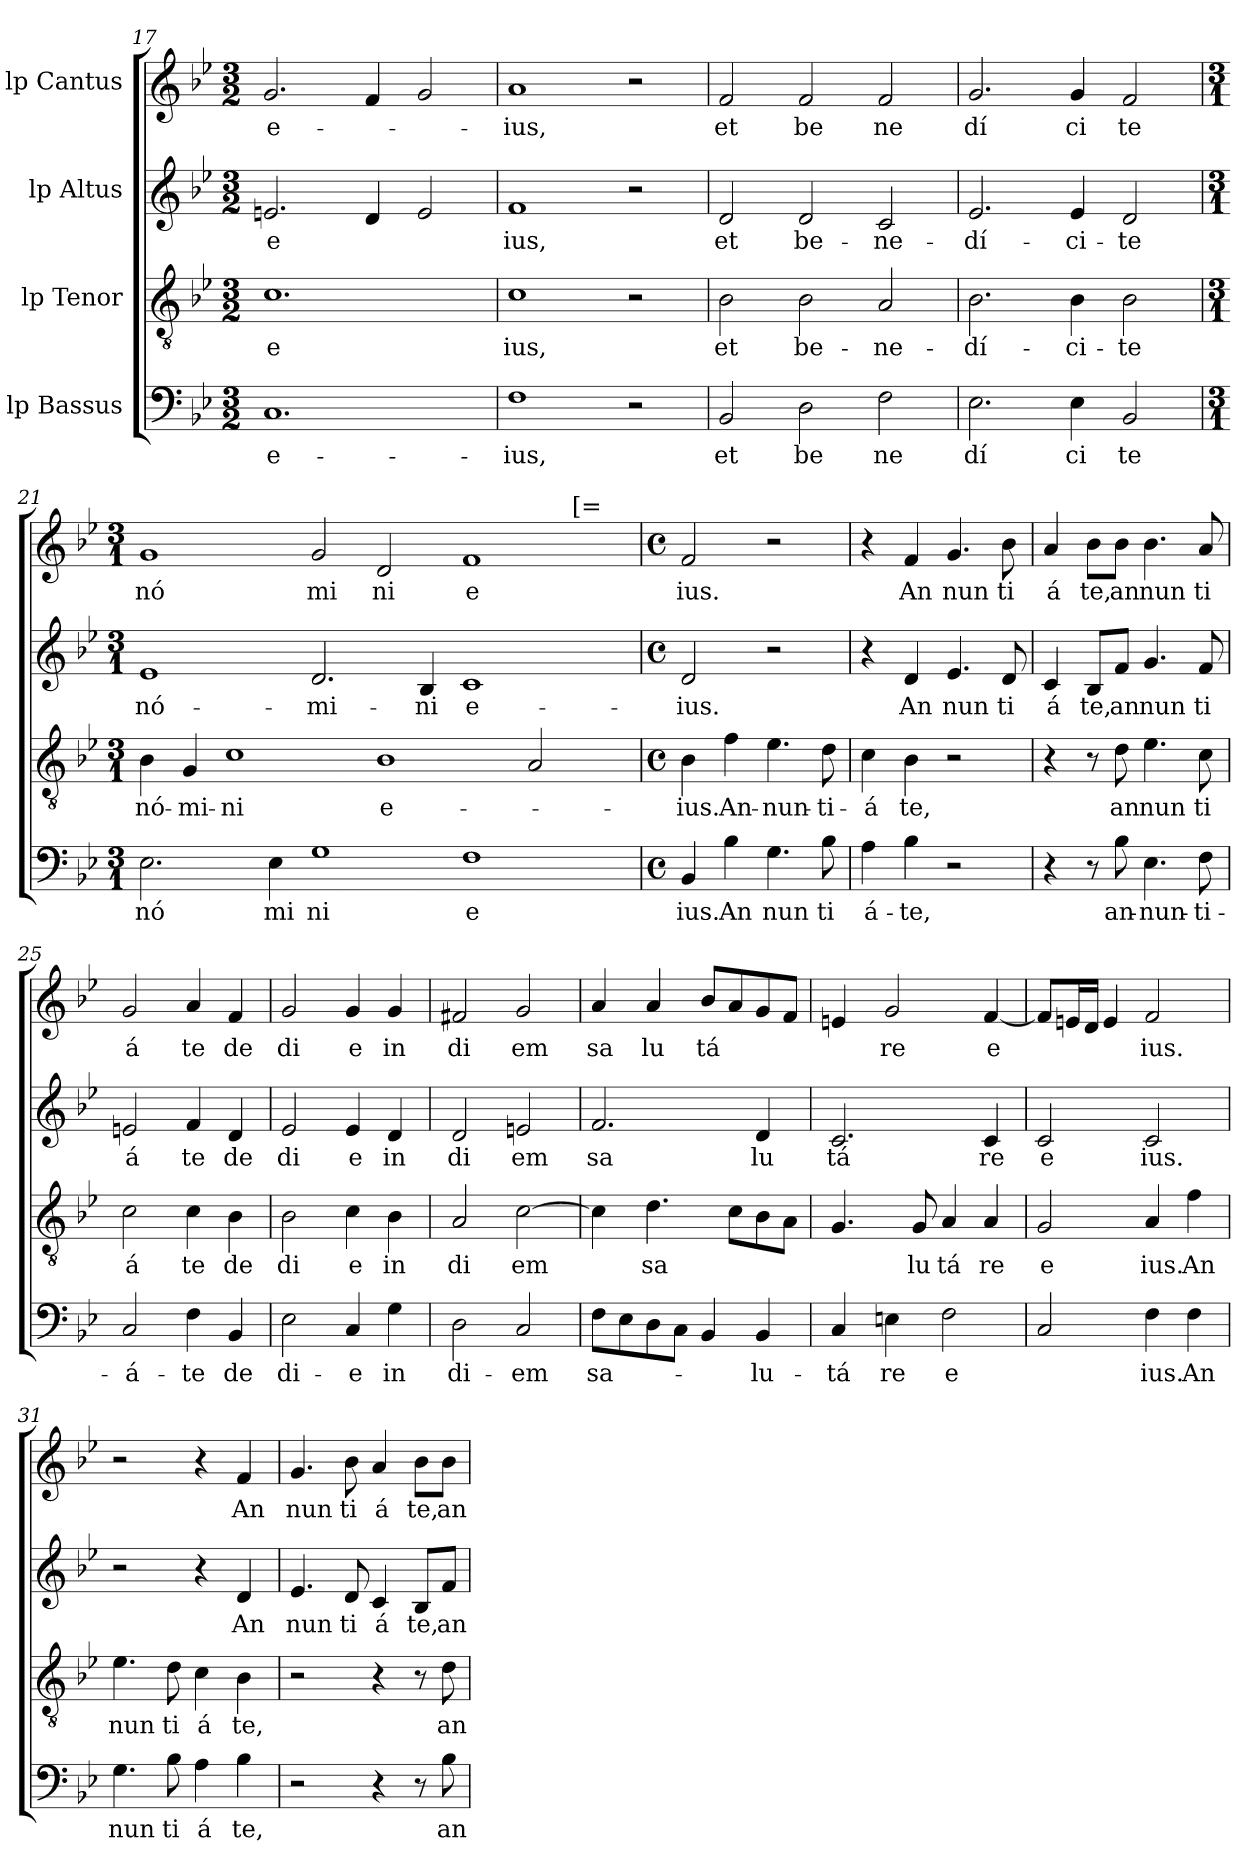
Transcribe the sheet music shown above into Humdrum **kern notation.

**kern	**text	**kern	**text	**kern	**text	**kern	**text
*part4	*part4	*part3	*part3	*part2	*part2	*part1	*part1
*staff4	*staff4	*staff3	*staff3	*staff2	*staff2	*staff1	*staff1
*I"lp Bassus	*	*I"lp Tenor	*	*I"lp Altus	*	*I"lp Cantus	*
*clefF4	*	*clefGv2	*	*clefG2	*	*clefG2	*
*k[b-e-]	*	*k[b-e-]	*	*k[b-e-]	*	*k[b-e-]	*
*B-:	*	*B-:	*	*B-:	*	*B-:	*
*M3/2	*	*M3/2	*	*M3/2	*	*M3/2	*
=17	=17	=17	=17	=17	=17	=17	=17
!	!LO:LY:b:cj	!	!LO:LY:b:cj	!	!LO:LY:b:cj	!	!LO:LY:b:cj
1.C	e-	1.c	e	2.en/	e	2.g/	e-
.	.	.	.	4d/	.	4f/	.
.	.	.	.	2e/	.	2g/	.
!!LO:LB:g=z
=18	=18	=18	=18	=18	=18	=18	=18
!	!LO:LY:b:cj	!	!LO:LY:b:cj	!	!LO:LY:b:cj	!	!LO:LY:b:cj
1F	-ius,	1c	ius,	1f	ius,	1a	-ius,
2r	.	2r	.	2r	.	2r	.
=19	=19	=19	=19	=19	=19	=19	=19
!	!LO:LY:b:cj	!	!LO:LY:b:cj	!	!LO:LY:b:cj	!	!LO:LY:b:cj
2BB-/	et	2B-\	et	2d/	et	2f/	et
!	!LO:LY:b:cj	!	!LO:LY:b:cj	!	!LO:LY:b:cj	!	!LO:LY:b:cj
2D\	be	2B-\	be-	2d/	be-	2f/	be
!	!LO:LY:b:cj	!	!LO:LY:b:cj	!	!LO:LY:b:cj	!	!LO:LY:b:cj
2F\	ne	2A/	-ne-	2c/	-ne-	2f/	ne
=20	=20	=20	=20	=20	=20	=20	=20
!	!LO:LY:b:cj	!	!LO:LY:b:cj	!	!LO:LY:b:cj	!	!LO:LY:b:cj
2.E-\	dí	2.B-\	-dí-	2.e-/	-dí-	2.g/	dí
!	!LO:LY:b:cj	!	!LO:LY:b:cj	!	!LO:LY:b:cj	!	!LO:LY:b:cj
4E-\	ci	4B-\	-ci-	4e-/	-ci-	4g/	ci
!	!LO:LY:b:cj	!	!LO:LY:b:cj	!	!LO:LY:b:cj	!	!LO:LY:b:cj
2BB-/	te	2B-\	-te	2d/	-te	2f/	te
=21	=21	=21	=21	=21	=21	=21	=21
*M3/1	*	*M3/1	*	*M3/1	*	*M3/1	*
!	!LO:LY:b:cj	!	!LO:LY:b:cj	!	!LO:LY:b:cj	!	!LO:LY:b:cj
*	*	*	*	*	*	*^	*
2.E-\	nó	4B-\	nó-	1e-	nó-	1g	1ryy	nó
!	!	!	!LO:LY:b:cj	!	!	!	!	!
.	.	4G/	-mi-	.	.	.	.	.
!	!	!	!LO:LY:b:cj	!	!	!	!	!
.	.	1c	-ni	.	.	.	.	.
!	!LO:LY:b:cj	!	!	!	!	!	!	!
4E-\	mi	.	.	.	.	.	.	.
!	!LO:LY:b:cj	!	!	!	!LO:LY:b:cj	!	!	!LO:LY:b:cj
1G	ni	.	.	2.d/	-mi-	2g/	1ryy	mi
!	!	!	!LO:LY:b:rj	!	!	!	!	!LO:LY:b:cj
.	.	1B-	e-	.	.	2d/	.	ni
!	!	!	!	!	!LO:LY:b:cj	!	!	!
.	.	.	.	4B-/	-ni	.	.	.
!	!LO:LY:b:cj	!	!	!	!LO:LY:b:cj	!	!	!LO:LY:b:cj
1F	e	.	.	1c	e-	1f	2ryy	e
.	.	2A/	.	.	.	.	8ryy	.
.	.	.	.	.	.	.	32.ryy	.
!	!	!	!	!	!	!	!LO:TX:a:t=[=	!
.	.	.	.	.	.	.	4ryy	.
.	.	.	.	.	.	.	16ryy	.
.	.	.	.	.	.	.	64ryy	.
*	*	*	*	*	*	*v	*v	*
=22	=22	=22	=22	=22	=22	=22	=22
*M4/4	*	*M4/4	*	*M4/4	*	*M4/4	*
*met(c)	*	*met(c)	*	*met(c)	*	*met(c)	*
*	*	*	*	*	*	*^	*
!	!	!	!	!	!	!LO:TX:a:t=]	!	!
!	!LO:LY:b:cj	!	!LO:LY:b:cj	!	!LO:LY:b:cj	!	!	!LO:LY:b:cj
*	*	*	*	*	*	*v	*v	*
4BB-/	ius.	4B-\	-ius.	2d/	-ius.	2f/	ius.
!	!LO:LY:b:cj	!	!LO:LY:b:cj	!	!	!	!
4B-\	An	4f\	An-	.	.	.	.
!	!LO:LY:b:cj	!	!LO:LY:b:cj	!	!	!	!
4.G\	nun	4.e-\	-nun-	2r	.	2r	.
!	!LO:LY:b:cj	!	!LO:LY:b:cj	!	!	!	!
8B-\	ti	8d\	-ti-	.	.	.	.
!!LO:PB:g=z
=23	=23	=23	=23	=23	=23	=23	=23
!	!LO:LY:b:cj	!	!LO:LY:b:cj	!	!	!	!
4A\	á-	4c\	-á	4r	.	4r	.
!	!LO:LY:b:cj	!	!LO:LY:b:cj	!	!LO:LY:b:cj	!	!LO:LY:b:cj
4B-\	-te,	4B-\	te,	4d/	An	4f/	An
!	!	!	!	!	!LO:LY:b:cj	!	!LO:LY:b:cj
2r	.	2r	.	4.e-/	nun	4.g/	nun
!	!	!	!	!	!LO:LY:b:cj	!	!LO:LY:b:cj
.	.	.	.	8d/	ti	8b-\	ti
=24	=24	=24	=24	=24	=24	=24	=24
!	!	!	!	!	!LO:LY:b:cj	!	!LO:LY:b:cj
4r	.	4r	.	4c/	á	4a/	á
!	!	!	!	!	!LO:LY:b:cj	!	!LO:LY:b:cj
8r	.	8r	.	8B-/L	te,	8b-\L	te,
!	!LO:LY:b:cj	!	!LO:LY:b:cj	!	!LO:LY:b:cj	!	!LO:LY:b:cj
8B-\	an-	8d\	an	8f/J	an	8b-\J	an
!	!LO:LY:b:cj	!	!LO:LY:b:cj	!	!LO:LY:b:cj	!	!LO:LY:b:cj
4.E-\	-nun-	4.e-\	nun	4.g/	nun	4.b-\	nun
!	!LO:LY:b:cj	!	!LO:LY:b:cj	!	!LO:LY:b:cj	!	!LO:LY:b:cj
8F\	-ti-	8c\	ti	8f/	ti	8a/	ti
=25	=25	=25	=25	=25	=25	=25	=25
!	!LO:LY:b:cj	!	!LO:LY:b:cj	!	!LO:LY:b:cj	!	!LO:LY:b:cj
2C/	-á-	2c\	á	2en/	á	2g/	á
!	!LO:LY:b:cj	!	!LO:LY:b:cj	!	!LO:LY:b:cj	!	!LO:LY:b:cj
4F\	-te	4c\	te	4f/	te	4a/	te
!	!LO:LY:b:cj	!	!LO:LY:b:cj	!	!LO:LY:b:cj	!	!LO:LY:b:cj
4BB-/	de	4B-\	de	4d/	de	4f/	de
=26	=26	=26	=26	=26	=26	=26	=26
!	!LO:LY:b:cj	!	!LO:LY:b:cj	!	!LO:LY:b:cj	!	!LO:LY:b:cj
2E-\	di-	2B-\	di	2e-/	di	2g/	di
!	!LO:LY:b:cj	!	!LO:LY:b:cj	!	!LO:LY:b:cj	!	!LO:LY:b:cj
4C/	-e	4c\	e	4e-/	e	4g/	e
!	!LO:LY:b:cj	!	!LO:LY:b:cj	!	!LO:LY:b:cj	!	!LO:LY:b:cj
4G\	in	4B-\	in	4d/	in	4g/	in
=27	=27	=27	=27	=27	=27	=27	=27
!	!LO:LY:b:cj	!	!LO:LY:b:cj	!	!LO:LY:b:cj	!	!LO:LY:b:cj
2D\	di-	2A/	di	2d/	di	2f#X/	di
!	!LO:LY:b:cj	!	!LO:LY:b	!	!LO:LY:b:cj	!	!LO:LY:b:cj
2C/	-em	[>2c\	em	2en/	em	2g/	em
=28	=28	=28	=28	=28	=28	=28	=28
!	!LO:LY:b:cj	!	!	!	!LO:LY:b:cj	!	!LO:LY:b:cj
8F\L	sa-	4c\]	.	2.f/	sa	4a/	sa
8E-\	.	.	.	.	.	.	.
!	!	!	!LO:LY:b:cj	!	!	!	!LO:LY:b:cj
8D\	.	4.d\	sa	.	.	4a/	lu
8C\J	.	.	.	.	.	.	.
!	!	!	!	!	!	!	!LO:LY:b:cj
4BB-/	.	.	.	.	.	8b-/L	tá
.	.	8c\L	.	.	.	8a/	.
!	!LO:LY:b:cj	!	!	!	!LO:LY:b:cj	!	!
4BB-/	-lu-	8B-\	.	4d/	lu	8g/	.
.	.	8A\J	.	.	.	8f/J	.
!!LO:LB:g=z
=29	=29	=29	=29	=29	=29	=29	=29
!	!LO:LY:b:cj	!	!	!	!LO:LY:b:cj	!	!
*	*	*^	*	*	*	*	*
4C/	-tá	4.G/	16ryy	.	2.c/	tá	4en/	.
.	.	.	2...ryy	.	.	.	.	.
!	!LO:LY:b:cj	!	!	!	!	!	!	!LO:LY:b:cj
4En\	re	.	.	.	.	.	2g/	re
!	!	!	!	!LO:LY:b:cj	!	!	!	!
.	.	8G/	.	lu	.	.	.	.
!	!LO:LY:b:cj	!	!	!LO:LY:b:cj	!	!	!	!
2F\	e	4A/	.	tá	.	.	.	.
!	!	!	!	!LO:LY:b:cj	!	!LO:LY:b:cj	!	!LO:LY:b:cj
.	.	4A/	.	re	4c/	re	[<4f/	e
=30	=30	=30	=30	=30	=30	=30	=30	=30
!	!	!	!	!LO:LY:b:cj	!	!LO:LY:b:cj	!	!
*	*	*v	*v	*	*	*	*	*
2C/	.	2G/	e	2c/	e	8f/L]	.
.	.	.	.	.	.	16en/	.
.	.	.	.	.	.	16d/J	.
.	.	.	.	.	.	4e/	.
!	!LO:LY:b:cj	!	!LO:LY:b:cj	!	!LO:LY:b:cj	!	!LO:LY:b:cj
4F\	ius.	4A/	ius.	2c/	ius.	2f/	ius.
!	!LO:LY:b:cj	!	!LO:LY:b:cj	!	!	!	!
4F\	An	4f\	An	.	.	.	.
=31	=31	=31	=31	=31	=31	=31	=31
!	!LO:LY:b:cj	!	!LO:LY:b:cj	!	!	!	!
4.G\	nun	4.e-\	nun	2r	.	2r	.
!	!LO:LY:b:cj	!	!LO:LY:b:cj	!	!	!	!
8B-\	ti	8d\	ti	.	.	.	.
!	!LO:LY:b:cj	!	!LO:LY:b:cj	!	!	!	!
4A\	á	4c\	á	4r	.	4r	.
!	!LO:LY:b:cj	!	!LO:LY:b:cj	!	!LO:LY:b:cj	!	!LO:LY:b:cj
4B-\	te,	4B-\	te,	4d/	An	4f/	An
=32	=32	=32	=32	=32	=32	=32	=32
!	!	!	!	!	!LO:LY:b:cj	!	!LO:LY:b:cj
2r	.	2r	.	4.e-/	nun	4.g/	nun
!	!	!	!	!	!LO:LY:b:cj	!	!LO:LY:b:cj
.	.	.	.	8d/	ti	8b-\	ti
!	!	!	!	!	!LO:LY:b:cj	!	!LO:LY:b:cj
4r	.	4r	.	4c/	á	4a/	á
!	!	!	!	!	!LO:LY:b:cj	!	!LO:LY:b:cj
8r	.	8r	.	8B-/L	te,	8b-\L	te,
!	!LO:LY:b:cj	!	!LO:LY:b:cj	!	!LO:LY:b:cj	!	!LO:LY:b:cj
8B-\	an	8d\	an	8f/J	an	8b-\J	an
=	=	=	=	=	=	=	=
*-	*-	*-	*-	*-	*-	*-	*-
